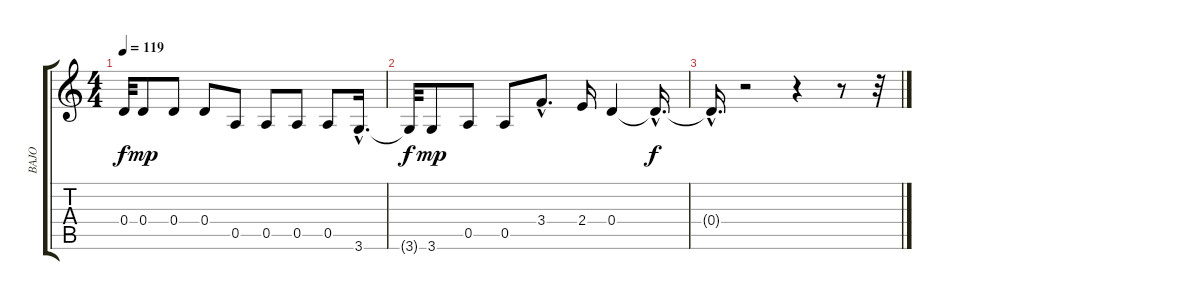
\track ("BAJO" "BAJO") {instrument electricbassfinger}
\staff {score tabs}
\tuning (E4 B3 G3 D3 A2 E2) {hide}
\ts (4 4)
\tempo 119
\clef g2
\ks c
0.4{t}.32{dy f} 0.4.8{dy mp} 0.4.8 0.4.8 0.5.8 0.5.8 0.5.8 0.5.8 3.6{hac}.16{d} |
3.6{t}.32{dy f} 3.6.8{dy mp} 0.5.8 0.5.8 3.4{hac}.8{d} 2.4.16 0.4.4 0.4{hac t}.16{d dy f} |
0.4{hac t}.16{d} r.2 r.4 r.8 r.32
